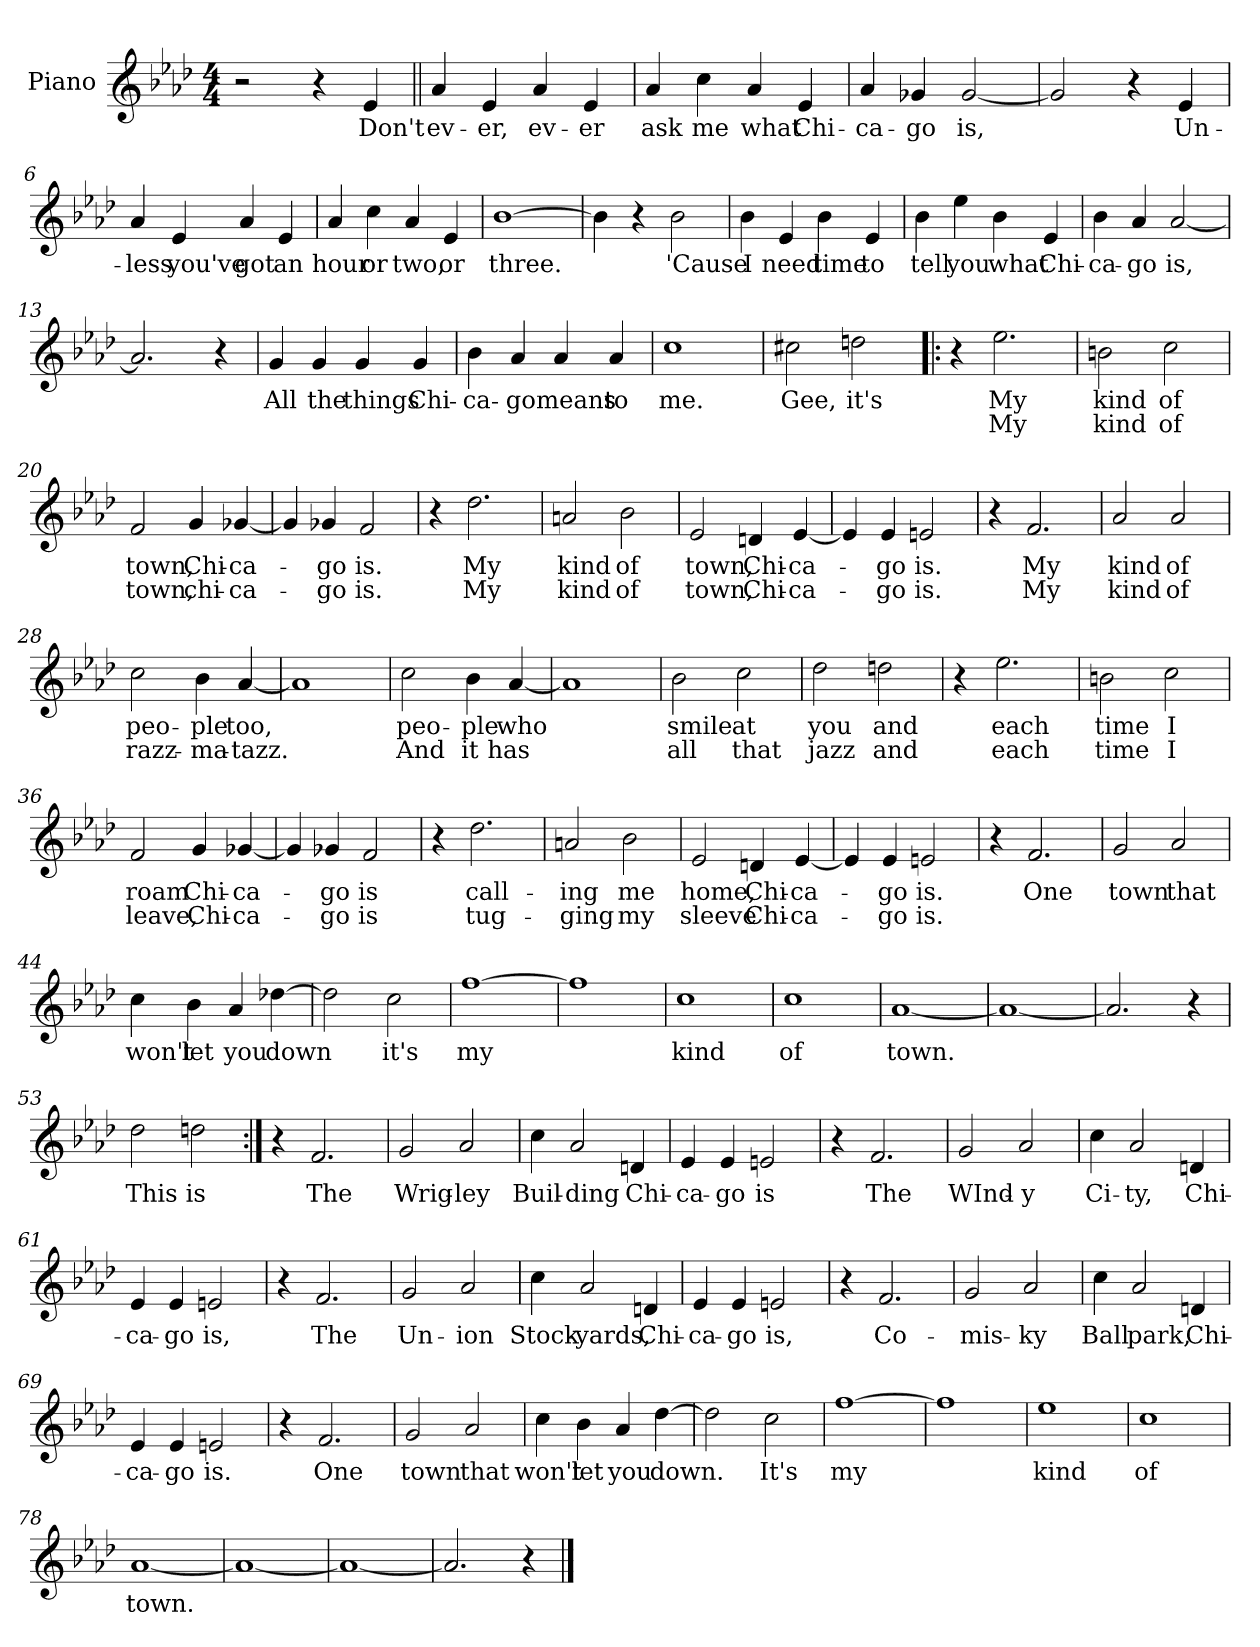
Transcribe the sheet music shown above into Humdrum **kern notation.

**kern	**text	**text
*part1	*part1	*part1
*staff1	*staff1	*staff1
*I"Piano	*	*
*I'Pno	*	*
*clefG2	*	*
*k[b-e-a-d-]	*	*
*A-:	*	*
*M4/4	*	*
=1	=1	=1
2r	.	.
4r	.	.
4e-/	Don't	.
=2||	=2||	=2||
4a-/	ev-	.
4e-/	-er,	.
4a-/	ev-	.
4e-/	-er	.
=3	=3	=3
4a-/	ask	.
4cc\	me	.
4a-/	what	.
4e-/	Chi-	.
=4	=4	=4
4a-/	-ca-	.
4g-X/	-go	.
[2g-/	is,	.
=5	=5	=5
2g-/]	.	.
4r	.	.
4e-/	Un-	.
=6	=6	=6
4a-/	-less	.
4e-/	you've	.
4a-/	got	.
4e-/	an	.
!!LO:LB:g=z
=7	=7	=7
4a-/	hour	.
4cc\	or	.
4a-/	two,	.
4e-/	or	.
=8	=8	=8
[1b-	three.	.
=9	=9	=9
4b-\]	.	.
4r	.	.
2b-\	'Cause	.
=10	=10	=10
4b-\	I	.
4e-/	need	.
4b-\	time	.
4e-/	to	.
=11	=11	=11
4b-\	tell	.
4ee-\	you	.
4b-\	what	.
4e-/	Chi-	.
!!LO:LB:g=z
=12	=12	=12
4b-\	-ca-	.
4a-/	-go	.
[2a-/	is,	.
=13	=13	=13
2.a-/]	.	.
4r	.	.
=14	=14	=14
4g/	All	.
4g/	the	.
4g/	things	.
4g/	Chi-	.
=15	=15	=15
4b-\	-ca-	.
4a-/	-go	.
4a-/	means	.
4a-/	to	.
=16	=16	=16
1cc	me.	.
!!LO:LB:g=z
=17	=17	=17
2cc#X\	Gee,	.
2ddn\	it's	.
=18!|:	=18!|:	=18!|:
4r	.	.
2.ee-\	My	My
=19	=19	=19
2bn\	kind	kind
2cc\	of	of
=20	=20	=20
2f/	town,	town,
4g/	Chi-	chi-
[4g-X/	-ca-	-ca-
=21	=21	=21
4g-/]	.	.
4g-X/	go	go
2f/	is.	is.
!!LO:LB:g=z
=22	=22	=22
4r	.	.
2.dd-\	My	My
=23	=23	=23
2an/	kind	kind
2b-\	of	of
=24	=24	=24
2e-/	town,	town,
4dn/	Chi-	Chi-
[4e-/	-ca-	-ca-
=25	=25	=25
4e-/]	.	.
4e-/	go	go
2en/	is.	is.
=26	=26	=26
4r	.	.
2.f/	My	My
=27	=27	=27
2a-/	kind	kind
2a-/	of	of
!!LO:LB:g=z
=28	=28	=28
2cc\	peo-	razz-
4b-\	-ple	-ma-
[4a-/	too,	-tazz.
=29	=29	=29
1a-]	.	.
=30	=30	=30
2cc\	peo-	And
4b-\	-ple	it
[4a-/	who	has
=31	=31	=31
1a-]	.	.
=32	=32	=32
2b-\	smile	all
2cc\	at	that
!!LO:LB:g=z
=33	=33	=33
2dd-\	you	jazz
2ddn\	and	and
=34	=34	=34
4r	.	.
2.ee-\	each	each
=35	=35	=35
2bn\	time	time
2cc\	I	I
=36	=36	=36
2f/	roam	leave,
4g/	Chi-	Chi-
[4g-X/	-ca-	-ca-
=37	=37	=37
4g-/]	.	.
4g-X/	go	go
2f/	is	is
!!LO:PB:g=z
=38	=38	=38
4r	.	.
2.dd-\	call-	tug-
=39	=39	=39
2an/	-ing	-ging
2b-\	me	my
=40	=40	=40
2e-/	home,	sleeve
4dn/	Chi-	Chi-
[4e-/	-ca-	-ca-
=41	=41	=41
4e-/]	.	.
4e-/	go	go
2en/	is.	is.
=42	=42	=42
4r	.	.
2.f/	One	.
!!LO:LB:g=z
=43	=43	=43
2g/	town	.
2a-/	that	.
=44	=44	=44
4cc\	won't	.
4b-\	let	.
4a-/	you	.
[4dd-X\	down	.
=45	=45	=45
2dd-\]	.	.
2cc\	it's	.
=46	=46	=46
[1ff	my	.
=47	=47	=47
1ff]	.	.
=48	=48	=48
1cc	kind	.
!!LO:LB:g=z
=49	=49	=49
1cc	of	.
=50	=50	=50
[1a-	town.	.
=51	=51	=51
1a-_	.	.
=52	=52	=52
2.a-/]	.	.
4r	.	.
=53	=53	=53
2dd-\	This	.
2ddn\	is	.
=54:|!	=54:|!	=54:|!
4r	.	.
2.f/	The	.
=55	=55	=55
2g/	Wrig-	.
2a-/	-ley	.
!!LO:LB:g=z
=56	=56	=56
4cc\	Buil-	.
2a-/	-ding	.
4dn/	Chi-	.
=57	=57	=57
4e-/	-ca-	.
4e-/	-go	.
2en/	is	.
=58	=58	=58
4r	.	.
2.f/	The	.
=59	=59	=59
2g/	WInd-	.
2a-/	-y	.
=60	=60	=60
4cc\	Ci-	.
2a-/	-ty,	.
4dn/	Chi-	.
!!LO:LB:g=z
=61	=61	=61
4e-/	-ca-	.
4e-/	-go	.
2en/	is,	.
=62	=62	=62
4r	.	.
2.f/	The	.
=63	=63	=63
2g/	Un-	.
2a-/	-ion	.
=64	=64	=64
4cc\	Stock-	.
2a-/	-yards,	.
4dn/	Chi-	.
=65	=65	=65
4e-/	-ca-	.
4e-/	-go	.
2en/	is,	.
!!LO:LB:g=z
=66	=66	=66
4r	.	.
2.f/	Co-	.
=67	=67	=67
2g/	-mis-	.
2a-/	-ky	.
=68	=68	=68
4cc\	Ball	.
2a-/	park,	.
4dn/	Chi-	.
=69	=69	=69
4e-/	-ca-	.
4e-/	-go	.
2en/	is.	.
=70	=70	=70
4r	.	.
2.f/	One	.
!!LO:LB:g=z
=71	=71	=71
2g/	town	.
2a-/	that	.
=72	=72	=72
4cc\	won't	.
4b-\	let	.
4a-/	you	.
[4dd-\	down.	.
=73	=73	=73
2dd-\]	.	.
2cc\	It's	.
=74	=74	=74
[1ff	my	.
=75	=75	=75
1ff]	.	.
=76	=76	=76
1ee-	kind	.
!!LO:LB:g=z
=77	=77	=77
1cc	of	.
=78	=78	=78
[1a-	town.	.
=79	=79	=79
1a-_	.	.
=80	=80	=80
1a-_	.	.
=81	=81	=81
2.a-/]	.	.
4r	.	.
==	==	==
*-	*-	*-
